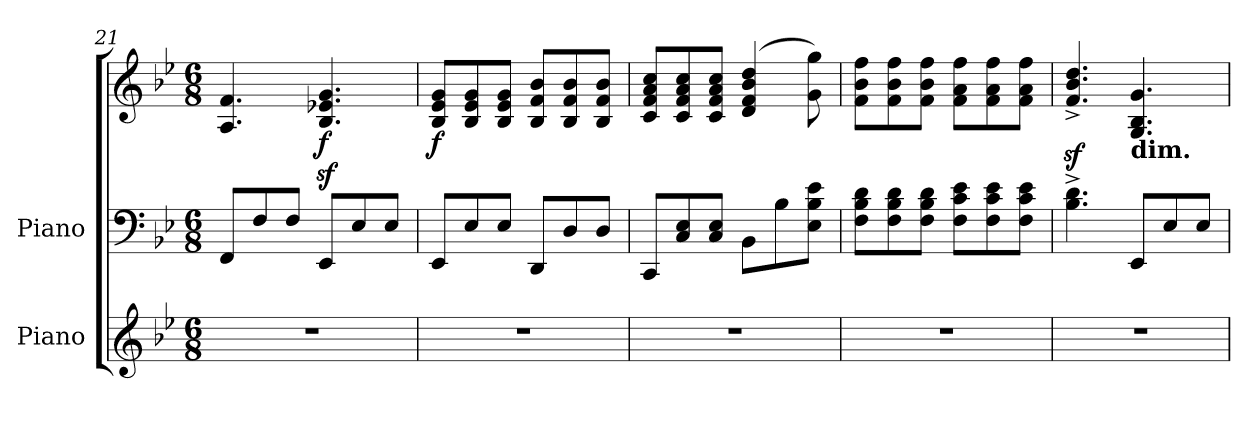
**kern	**kern	**kern	**dynam
*part2	*part1	*part1	*part1
*staff3	*staff2	*staff1	*staff1/2
*I"Piano	*I"Piano	*	*
*I'Pno.	*I'Pno	*	*
*clefG2	*clefF4	*clefG2	*
*k[b-e-]	*k[b-e-]	*k[b-e-]	*
*M6/8	*M6/8	*M6/8	*
=21	=21	=21	=21
2.r	8FF/L	4.A/ 4.f/	.
.	8F/	.	.
.	8F/J	.	.
!	!	!	!LO:DY:b
.	8EE-/L	4.B-/z< 4.e-X/z< 4.g/z<	f
.	8E-/	.	.
.	8E-/J	.	.
!!LO:PB:g=z
=22	=22	=22	=22
!	!	!	!LO:DY:b
2.r	8EE-/L	8B-/ 8e-/ 8g/L	f
.	8E-/	8B-/ 8e-/ 8g/	.
.	8E-/J	8B-/ 8e-/ 8g/J	.
.	8DD/L	8B-/ 8f/ 8b-/L	.
.	8D/	8B-/ 8f/ 8b-/	.
.	8D/J	8B-/ 8f/ 8b-/J	.
=23	=23	=23	=23
2.r	8CC/L	8c/ 8f/ 8a/ 8cc/L	.
.	8C/ 8E-/	8c/ 8f/ 8a/ 8cc/	.
.	8C/ 8E-/J	8c/ 8f/ 8a/ 8cc/J	.
.	8BB-\L	(>4d/ 4f/ 4b-/ 4dd/	.
.	8B-\	.	.
.	8E-\ 8B-\ 8e-\J	8g\ 8gg\)	.
=24	=24	=24	=24
2.r	8F\ 8B-\ 8d\L	8f\ 8b-\ 8ff\L	.
.	8F\ 8B-\ 8d\	8f\ 8b-\ 8ff\	.
.	8F\ 8B-\ 8d\J	8f\ 8b-\ 8ff\J	.
.	8F\ 8c\ 8e-\L	8f\ 8a\ 8ff\L	.
.	8F\ 8c\ 8e-\	8f\ 8a\ 8ff\	.
.	8F\ 8c\ 8e-\J	8f\ 8a\ 8ff\J	.
=25	=25	=25	=25
2.r	4.B-\^ 4.d\^	4.f/z<^ 4.b-/z<^ 4.dd/z<^	.
!	!	!LO:TX:b:B:t=dim.	!
.	8EE-/L	4.G/ 4.B-/ 4.g/	.
.	8E-/	.	.
.	8E-/J	.	.
=	=	=	=
*-	*-	*-	*-
